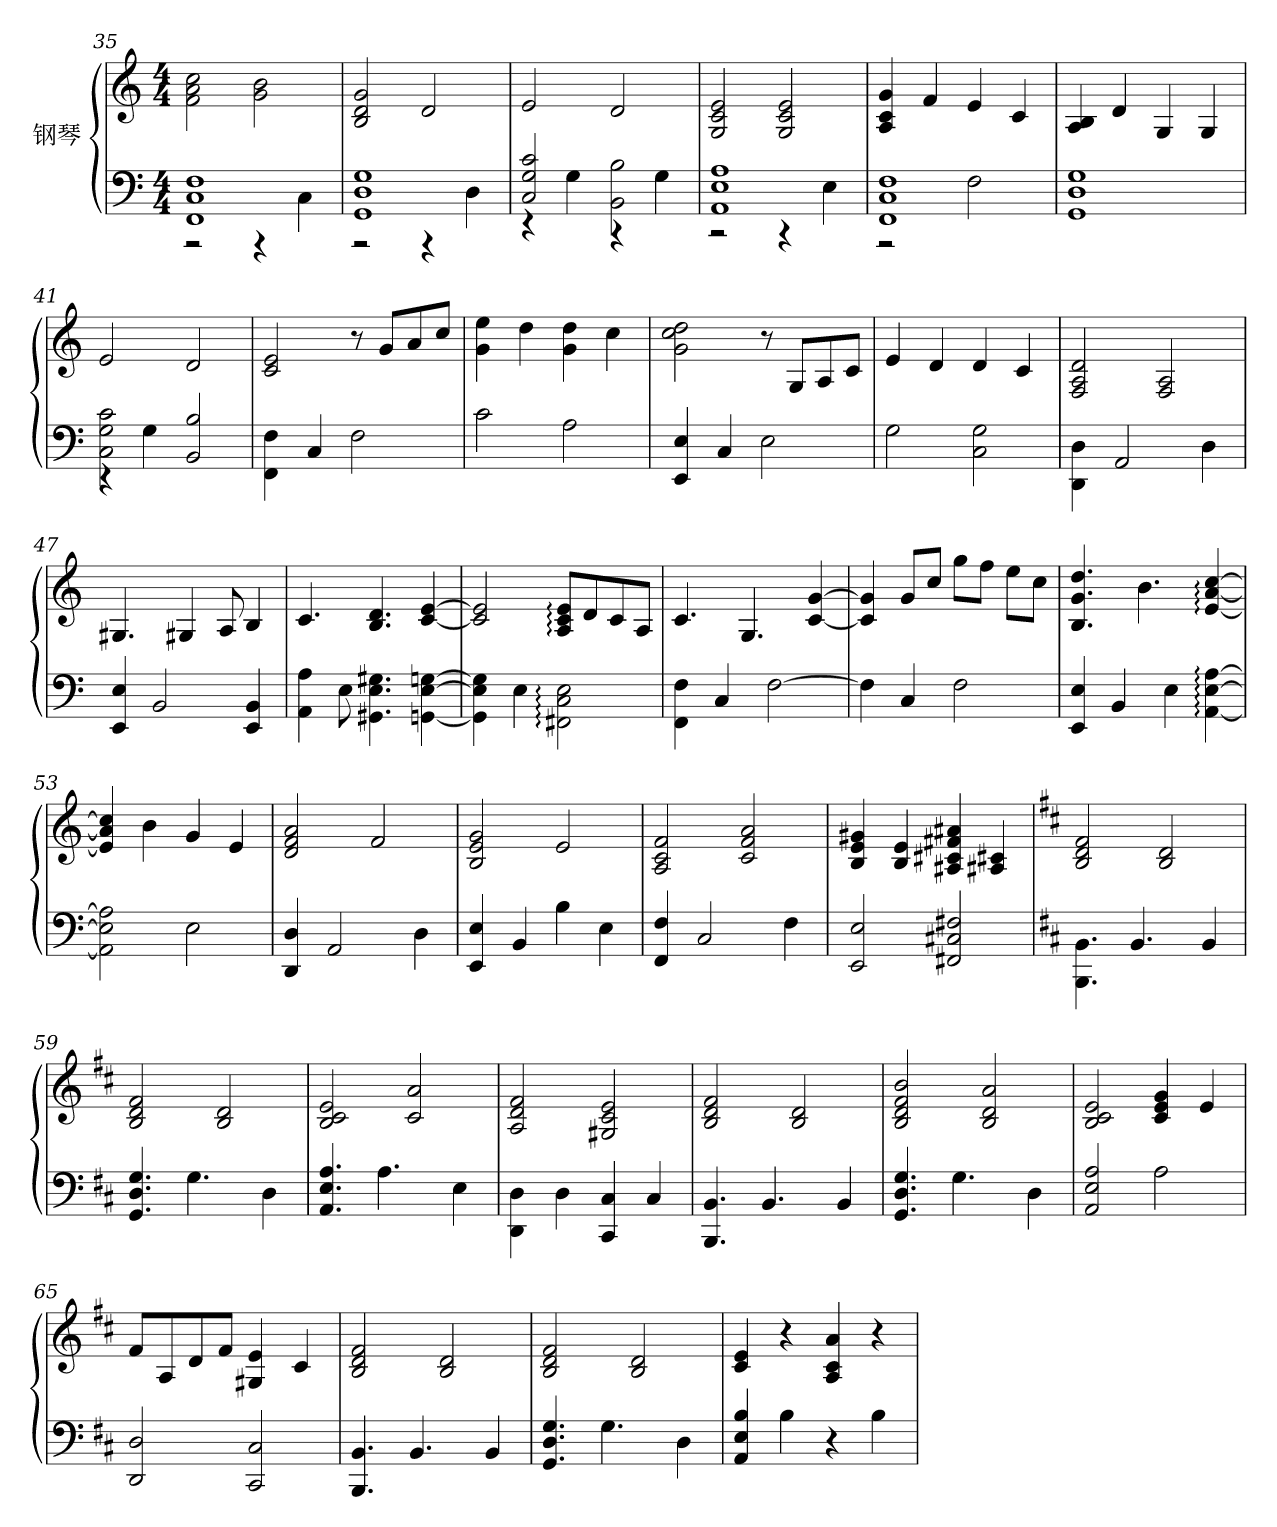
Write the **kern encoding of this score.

**kern	**kern
*part1	*part1
*staff2	*staff1
*I"钢琴	*
*clefF4	*clefG2
*k[]	*k[]
*M4/4	*M4/4
=35	=35
*^	*
1FF 1C 1F	2r	2f\ 2a\ 2cc\
.	4r	2g\ 2b\
.	4C\	.
=36	=36	=36
1GG 1D 1G	2r	2B/ 2d/ 2g/
.	4r	2d/
.	4D\	.
=37	=37	=37
2C/ 2G/ 2c/	4r	2e/
.	4G\	.
2BB\ 2B\	4r	2d/
.	4G\	.
=38	=38	=38
1AA 1E 1A	2r	2G/ 2c/ 2e/
.	4r	2G/ 2c/ 2e/
.	4E\	.
!!LO:PB:g=z
=39	=39	=39
1FF 1C 1F	2r	4A/ 4c/ 4g/
.	.	4f/
.	2F\	4e/
.	.	4c/
*v	*v	*
=40	=40
1GG 1D 1G	4A/ 4B/
.	4d/
.	4G/
.	4G/
=41	=41
*^	*
2C\ 2G\ 2c\	4r	2e/
.	4G\	.
2BB/ 2B/	2ryy	2d/
*v	*v	*
=42	=42
4FF\ 4F\	2c/ 2e/
4C/	.
2F\	8r
.	8g/L
.	8a/
.	8cc/J
=43	=43
2c\	4g\ 4ee\
.	4dd\
2A\	4g\ 4dd\
.	4cc\
=44	=44
4EE/ 4E/	2g\ 2cc\ 2dd\
4C/	.
2E\	8r
.	8G/L
.	8A/
.	8c/J
!!LO:LB:g=z
=45	=45
2G\	4e/
.	4d/
2C\ 2G\	4d/
.	4c/
=46	=46
4DD\ 4D\	2F/ 2A/ 2d/
2AA/	.
.	2F/ 2A/
4D\	.
=47	=47
4EE/ 4E/	4.G#X/
2BB/	.
.	4G#X/
.	8A/
4EE/ 4BB/	4B/
=48	=48
4AA\ 4A\	4.c/
8E\	.
4.GG#X\ 4.E\ 4.G#X\	4.B/ 4.d/
[4GGn\ [4E\ [4Gn\	[4c/ [4e/
=49	=49
4GG\] 4E\] 4G\]	2c/] 2e/]
4E\	.
2FF#X\: 2C\: 2E\:	8A/: 8c/: 8e/:L
.	8d/
.	8c/
.	8A/J
=50	=50
4FF\ 4F\	4.c/
4C/	.
.	4.G/
[2F\	.
.	[4c/ [4g/
!!LO:LB:g=z
=51	=51
4F\]	4c/] 4g/]
4C/	8g/L
.	8cc/J
2F\	8gg\L
.	8ff\J
.	8ee\L
.	8cc\J
=52	=52
4EE/ 4E/	4.B/ 4.g/ 4.dd/
4BB/	.
.	4.b\
4E\	.
[4AA\: [4E\: [4A\:	[4e/: [4a/: [4cc/:
=53	=53
2AA\] 2E\] 2A\]	4e/] 4a/] 4cc/]
.	4b\
2E\	4g/
.	4e/
=54	=54
4DD/ 4D/	2d/ 2f/ 2a/
2AA/	.
.	2f/
4D\	.
=55	=55
4EE/ 4E/	2B/ 2e/ 2g/
4BB/	.
4B\	2e/
4E\	.
=56	=56
4FF/ 4F/	2A/ 2c/ 2f/
2C/	.
.	2c/ 2f/ 2a/
4F\	.
!!LO:LB:g=z
=57	=57
2EE/ 2E/	4B/ 4e/ 4g#X/
.	4B/ 4e/
2FF#X/ 2C#X/ 2F#X/	4A#X/ 4c#X/ 4f#X/ 4a#X/
.	4A#X/ 4c#X/
=58	=58
*k[f#c#]	*k[f#c#]
4.BBB\ 4.BB\	2B/ 2d/ 2f#/
4.BB/	.
.	2B/ 2d/
4BB/	.
=59	=59
4.GG/ 4.D/ 4.G/	2B/ 2d/ 2f#/
4.G\	.
.	2B/ 2d/
4D\	.
=60	=60
4.AA/ 4.E/ 4.A/	2B/ 2c#/ 2e/
4.A\	.
.	2c#/ 2a/
4E\	.
=61	=61
4DD\ 4D\	2A/ 2d/ 2f#/
4D\	.
4CC#/ 4C#/	2G#X/ 2c#/ 2e/
4C#/	.
=62	=62
4.BBB/ 4.BB/	2B/ 2d/ 2f#/
4.BB/	.
.	2B/ 2d/
4BB/	.
=63	=63
4.GG/ 4.D/ 4.G/	2B/ 2d/ 2f#/ 2b/
4.G\	.
.	2B/ 2d/ 2a/
4D\	.
!!LO:LB:g=z
=64	=64
2AA/ 2E/ 2A/	2B/ 2c#/ 2e/
2A\	4c#/ 4e/ 4g/
.	4e/
=65	=65
2DD/ 2D/	8f#/L
.	8A/
.	8d/
.	8f#/J
2CC#/ 2C#/	4G#X/ 4e/
.	4c#/
=66	=66
4.BBB/ 4.BB/	2B/ 2d/ 2f#/
4.BB/	.
.	2B/ 2d/
4BB/	.
=67	=67
4.GG/ 4.D/ 4.G/	2B/ 2d/ 2f#/
4.G\	.
.	2B/ 2d/
4D\	.
=68	=68
4AA/ 4E/ 4B/	4c#/ 4e/
4B\	4r
4r	4A/ 4c#/ 4a/
4B\	4r
=	=
*-	*-
